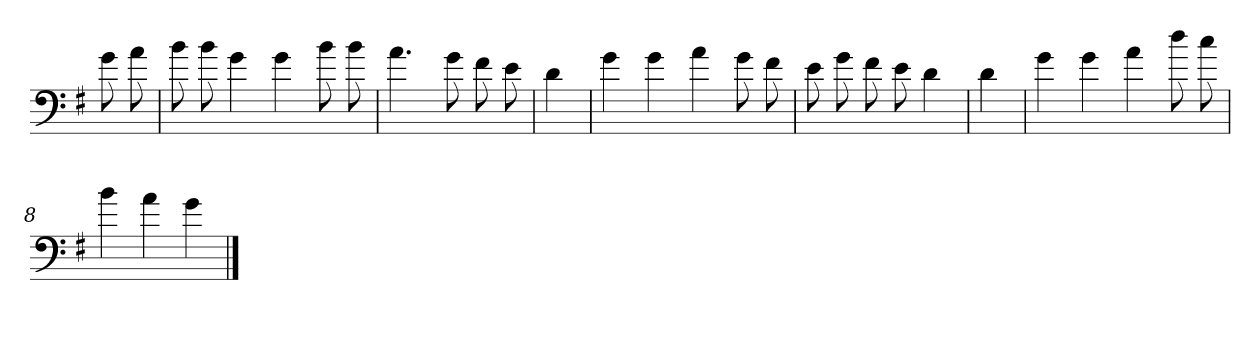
**kern
*part1
*staff1
*clefF4
*k[f#]
*G:
=
8g
8a
=1
8b
8b
4g
4g
8b
8b
=2
4.a
8g
8f#
8e
=3
4d
=4
4g
4g
4a
8g
8f#
=5
8e
8g
8f#
8e
4d
=6
4d
=7
4g
4g
4a
8dd
8cc
=8
4b
4a
4g
==
*-
